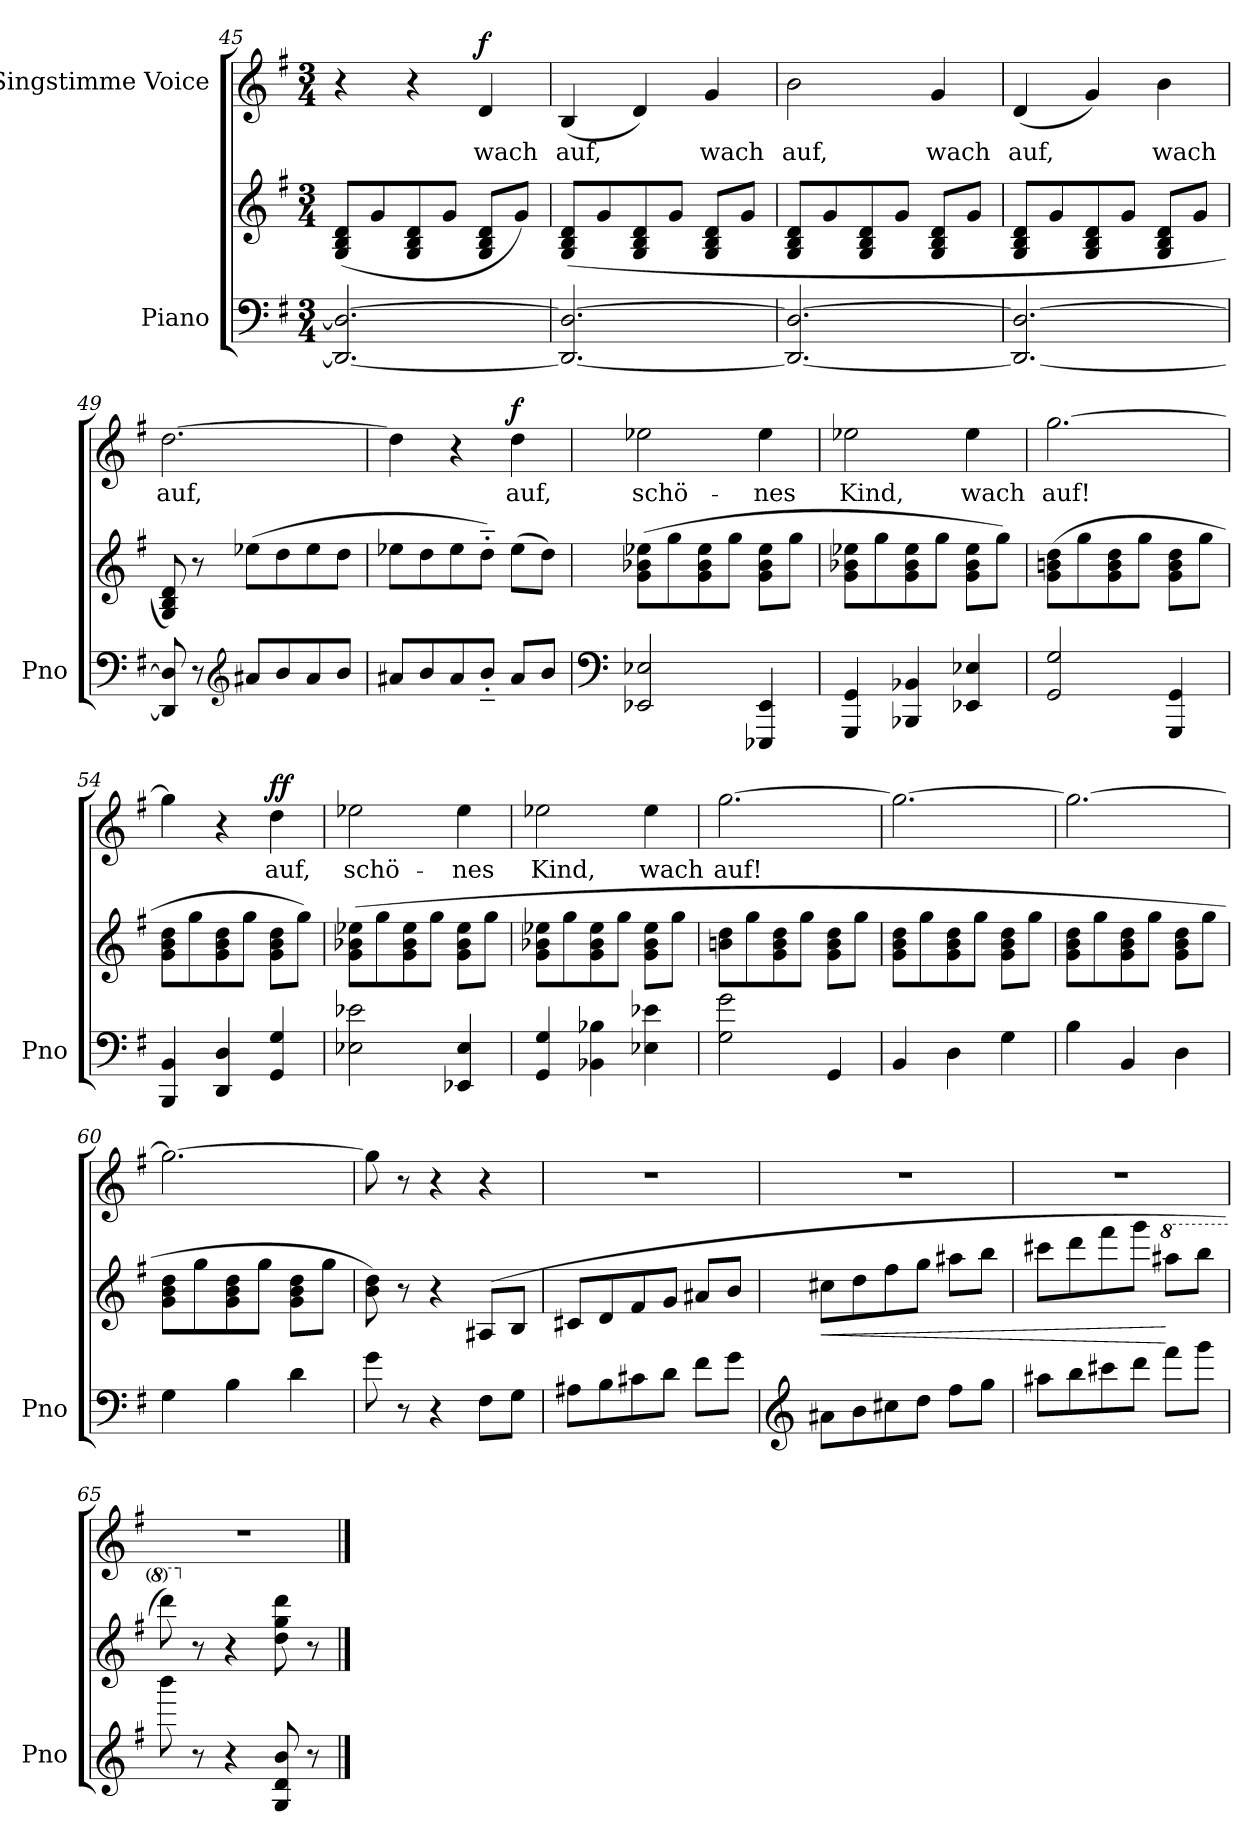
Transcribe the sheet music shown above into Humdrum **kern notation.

**kern	**kern	**dynam	**kern	**text	**dynam
*part2	*part2	*part2	*part1	*part1	*part1
*staff3	*staff2	*staff2/3	*staff1	*staff1	*staff1
*I"Piano	*	*	*I"Singstimme Voice	*	*
*I'Pno	*	*	*	*	*
*clefF4	*clefG2	*	*clefG2	*	*
*k[f#]	*k[f#]	*	*k[f#]	*	*
*M3/4	*M3/4	*	*M3/4	*	*
=45	=45	=45	=45	=45	=45
2.DD/_ 2.D/_	(8G/ 8B/ 8d/L	.	4r	.	.
.	8g/	.	.	.	.
.	8G/ 8B/ 8d/	.	4r	.	.
.	8g/J	.	.	.	.
!	!	!	!	!LO:LY:b	!LO:DY:a
.	8G/ 8B/ 8d/L	.	4d/	wach	f
.	8g/J)	.	.	.	.
!!LO:LB:g=z
=46	=46	=46	=46	=46	=46
!	!	!	!	!LO:LY:b	!
2.DD/_ 2.D/_	(<8G/ 8B/ 8d/L	.	(4B/	auf,	.
.	8g/	.	.	.	.
.	8G/ 8B/ 8d/	.	4d/)	.	.
.	8g/J	.	.	.	.
!	!	!	!	!LO:LY:b	!
.	8G/ 8B/ 8d/L	.	4g/	wach	.
.	8g/J	.	.	.	.
=47	=47	=47	=47	=47	=47
!	!	!	!	!LO:LY:b	!
2.DD/_ 2.D/_	8G/ 8B/ 8d/L	.	2b\	auf,	.
.	8g/	.	.	.	.
.	8G/ 8B/ 8d/	.	.	.	.
.	8g/J	.	.	.	.
!	!	!	!	!LO:LY:b	!
.	8G/ 8B/ 8d/L	.	4g/	wach	.
.	8g/J	.	.	.	.
=48	=48	=48	=48	=48	=48
!	!	!	!	!LO:LY:b	!
2.DD/_ 2.D/_	8G/ 8B/ 8d/L	.	(4d/	auf,	.
.	8g/	.	.	.	.
.	8G/ 8B/ 8d/	.	4g/)	.	.
.	8g/J	.	.	.	.
!	!	!	!	!LO:LY:b	!
.	8G/ 8B/ 8d/L	.	4b\	wach	.
.	8g/J	.	.	.	.
=49	=49	=49	=49	=49	=49
!	!	!	!	!LO:LY:b	!
8DD/] 8D/]	8G/ 8B/ 8d/)	.	[2.dd\	auf,	.
8r	8r	.	.	.	.
*clefG2	*	*	*	*	*
8a#X/L	(8ee-X\L	.	.	.	.
8b/	8dd\	.	.	.	.
8a#/	8ee-\	.	.	.	.
8b/J	8dd\J	.	.	.	.
=50	=50	=50	=50	=50	=50
8a#X/L	8ee-X\L	.	4dd\]	.	.
8b/	8dd\	.	.	.	.
8a#/	8ee-\	.	4r	.	.
8b'~/J	8dd'~\J)	.	.	.	.
!	!	!	!	!LO:LY:b	!LO:DY:a
8a#/L	(8ee-\L	.	4dd\	auf,	f
8b/J	8dd\J)	.	.	.	.
!!LO:LB:g=z
=51	=51	=51	=51	=51	=51
*clefF4	*	*	*	*	*
!	!	!	!	!LO:LY:b	!
2EE-X/ 2E-X/	(8g\ 8b-X\ 8ee-X\L	.	2ee-X\	schö-	.
.	8gg\	.	.	.	.
.	8g\ 8b-\ 8ee-\	.	.	.	.
.	8gg\J	.	.	.	.
!	!	!	!	!LO:LY:b	!
4EEE-X/ 4EE-/	8g\ 8b-\ 8ee-\L	.	4ee-\	-nes	.
.	8gg\J	.	.	.	.
=52	=52	=52	=52	=52	=52
!	!	!	!	!LO:LY:b	!
4GGG/ 4GG/	8g\ 8b-X\ 8ee-X\L	.	2ee-X\	Kind,	.
.	8gg\	.	.	.	.
4BBB-X/ 4BB-X/	8g\ 8b-\ 8ee-\	.	.	.	.
.	8gg\J	.	.	.	.
!	!	!	!	!LO:LY:b	!
4EE-X/ 4E-X/	8g\ 8b-\ 8ee-\L	.	4ee-\	wach	.
.	8gg\J)	.	.	.	.
=53	=53	=53	=53	=53	=53
!	!	!	!	!LO:LY:b	!
2GG/ 2G/	(8g\ 8bn\ 8dd\L	.	[2.gg\	auf!	.
.	8gg\	.	.	.	.
.	8g\ 8b\ 8dd\	.	.	.	.
.	8gg\J	.	.	.	.
4GGG/ 4GG/	8g\ 8b\ 8dd\L	.	.	.	.
.	8gg\J	.	.	.	.
=54	=54	=54	=54	=54	=54
4BBB/ 4BB/	8g\ 8b\ 8dd\L	.	4gg\]	.	.
.	8gg\	.	.	.	.
4DD/ 4D/	8g\ 8b\ 8dd\	.	4r	.	.
.	8gg\J	.	.	.	.
!	!	!	!	!LO:LY:b	!LO:DY:a
4GG/ 4G/	8g\ 8b\ 8dd\L	.	4dd\	auf,	ff
.	8gg\J)	.	.	.	.
=55	=55	=55	=55	=55	=55
!	!	!	!	!LO:LY:b	!
2E-X\ 2e-X\	(8g\ 8b-X\ 8ee-X\L	.	2ee-X\	schö-	.
.	8gg\	.	.	.	.
.	8g\ 8b-\ 8ee-\	.	.	.	.
.	8gg\J	.	.	.	.
!	!	!	!	!LO:LY:b	!
4EE-X/ 4E-/	8g\ 8b-\ 8ee-\L	.	4ee-\	-nes	.
.	8gg\J	.	.	.	.
!!LO:LB:g=z
=56	=56	=56	=56	=56	=56
!	!	!	!	!LO:LY:b	!
4GG/ 4G/	8g\ 8b-X\ 8ee-X\L	.	2ee-X\	Kind,	.
.	8gg\	.	.	.	.
4BB-X\ 4B-X\	8g\ 8b-\ 8ee-\	.	.	.	.
.	8gg\J	.	.	.	.
!	!	!	!	!LO:LY:b	!
4E-X\ 4e-X\	8g\ 8b-\ 8ee-\L	.	4ee-\	wach	.
.	8gg\J	.	.	.	.
=57	=57	=57	=57	=57	=57
!	!	!	!	!LO:LY:b	!
2G\ 2g\	8bn\ 8dd\L	.	[2.gg\	auf!	.
.	8gg\	.	.	.	.
.	8g\ 8b\ 8dd\	.	.	.	.
.	8gg\J	.	.	.	.
4GG/	8g\ 8b\ 8dd\L	.	.	.	.
.	8gg\J	.	.	.	.
=58	=58	=58	=58	=58	=58
4BB/	8g\ 8b\ 8dd\L	.	2.gg\_	.	.
.	8gg\	.	.	.	.
4D\	8g\ 8b\ 8dd\	.	.	.	.
.	8gg\J	.	.	.	.
4G\	8g\ 8b\ 8dd\L	.	.	.	.
.	8gg\J	.	.	.	.
=59	=59	=59	=59	=59	=59
4B\	8g\ 8b\ 8dd\L	.	2.gg\_	.	.
.	8gg\	.	.	.	.
4BB/	8g\ 8b\ 8dd\	.	.	.	.
.	8gg\J	.	.	.	.
4D\	8g\ 8b\ 8dd\L	.	.	.	.
.	8gg\J	.	.	.	.
=60	=60	=60	=60	=60	=60
4G\	8g\ 8b\ 8dd\L	.	2.gg\_	.	.
.	8gg\	.	.	.	.
4B\	8g\ 8b\ 8dd\	.	.	.	.
.	8gg\J	.	.	.	.
4d\	8g\ 8b\ 8dd\L	.	.	.	.
.	8gg\J	.	.	.	.
!!LO:LB:g=z
=61	=61	=61	=61	=61	=61
8g\	8b\ 8dd\)	.	8gg\]	.	.
8r	8r	.	8r	.	.
4r	4r	.	4r	.	.
8F#\L	(8A#X/L	.	4r	.	.
8G\J	8B/J	.	.	.	.
=62	=62	=62	=62	=62	=62
8A#X\L	8c#X/L	.	2.r	.	.
8B\	8d/	.	.	.	.
8c#X\	8f#/	.	.	.	.
8d\J	8g/J	.	.	.	.
8f#\L	8a#X/L	.	.	.	.
8g\J	8b/J	.	.	.	.
=63	=63	=63	=63	=63	=63
*clefG2	*	*	*	*	*
!	!	!LO:HP:b	!	!	!
8a#X\L	8cc#X\L	<	2.r	.	.
8b\	8dd\	.	.	.	.
8cc#X\	8ff#\	.	.	.	.
8dd\J	8gg\J	.	.	.	.
8ff#\L	8aa#X\L	.	.	.	.
8gg\J	8bb\J	.	.	.	.
=64	=64	=64	=64	=64	=64
8aa#X\L	8ccc#X\L	.	2.r	.	.
8bb\	8ddd\	.	.	.	.
8ccc#X\	8fff#\	.	.	.	.
8ddd\J	8ggg\J	.	.	.	.
*	*8va	*	*	*	*
8fff#\L	8aaa#X\L	[	.	.	.
8ggg\J	8bbb\J	.	.	.	.
=65	=65	=65	=65	=65	=65
8bbb\	8dddd\)	.	2.r	.	.
*	*X8va	*	*	*	*
8r	8r	.	.	.	.
4r	4r	.	.	.	.
8G/ 8d/ 8b/	8dd\ 8gg\ 8ddd\	.	.	.	.
8r	8r	.	.	.	.
==	==	==	==	==	==
*-	*-	*-	*-	*-	*-
